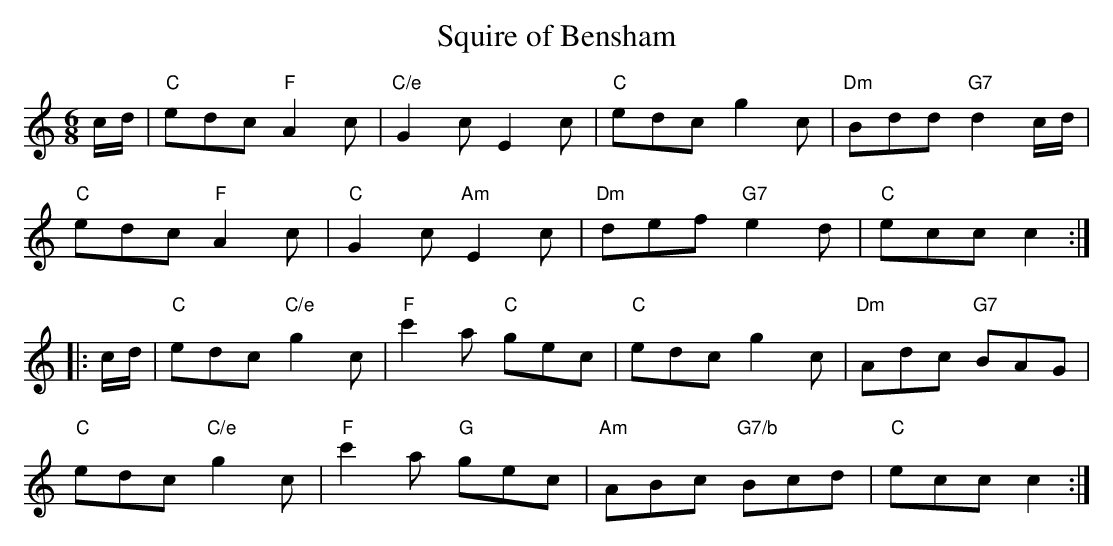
X:1
T: Squire of Bensham
M: 6/8
L: 1/8
K: C
c/d/ |\
"C"edc "F"A2c | "C/e"G2c E2c | "C"edc g2c | "Dm"Bdd "G7"d2c/d/ |
"C"edc "F"A2c | "C"G2c "Am"E2c | "Dm"def "G7"e2d | "C"ecc c2 :|
|: c/d/ |\
"C"edc "C/e" g2c | "F"c'2a "C"gec | "C"edc g2c | "Dm"Adc "G7"BAG |
"C"edc "C/e"g2c | "F"c'2a "G"gec | "Am"ABc "G7/b"Bcd | "C"ecc c2 :|
